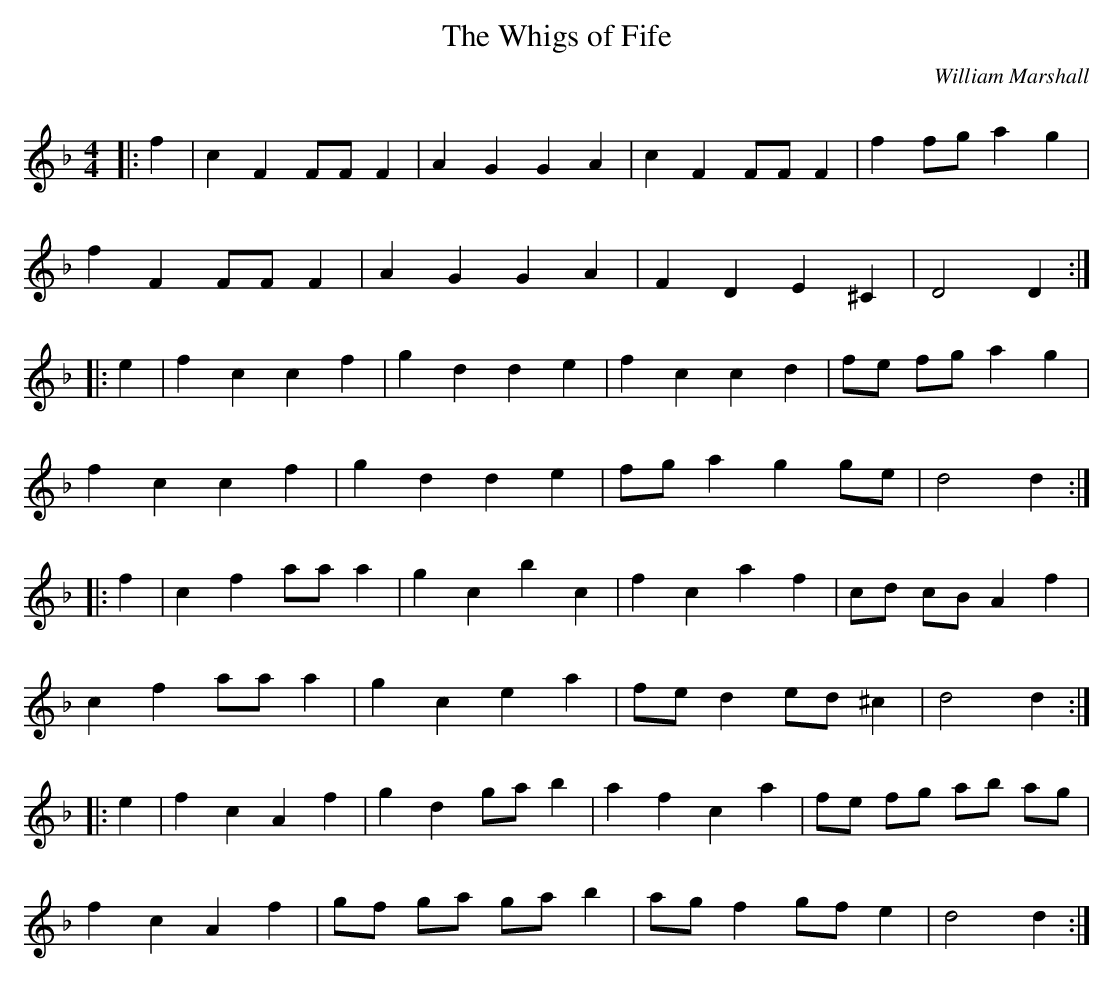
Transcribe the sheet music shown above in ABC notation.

X:1
T: The Whigs of Fife
C:William Marshall
Q: 232
K:Dm
M:4/4
L:1/8
|:f2|c2 F2 FF F2|A2 G2 G2 A2|c2 F2 FF F2|f2 fg a2 g2|
f2 F2 FF F2|A2 G2 G2 A2|F2 D2 E2 ^C2|D4 D2:|
|:e2|f2 c2 c2 f2|g2 d2 d2 e2|f2 c2 c2 d2|fe fg a2 g2|
f2 c2 c2 f2|g2 d2 d2 e2|fg a2 g2 ge|d4 d2:|
|:f2|c2 f2 aa a2|g2 c2 b2 c2|f2 c2 a2 f2|cd cB A2 f2|
c2 f2 aa a2|g2 c2 e2 a2|fe d2 ed ^c2|d4 d2:|
|:e2|f2 c2 A2 f2|g2 d2 ga b2|a2 f2 c2 a2|fe fg ab ag|
f2 c2 A2 f2|gf ga ga b2|ag f2 gf e2|d4 d2:|
